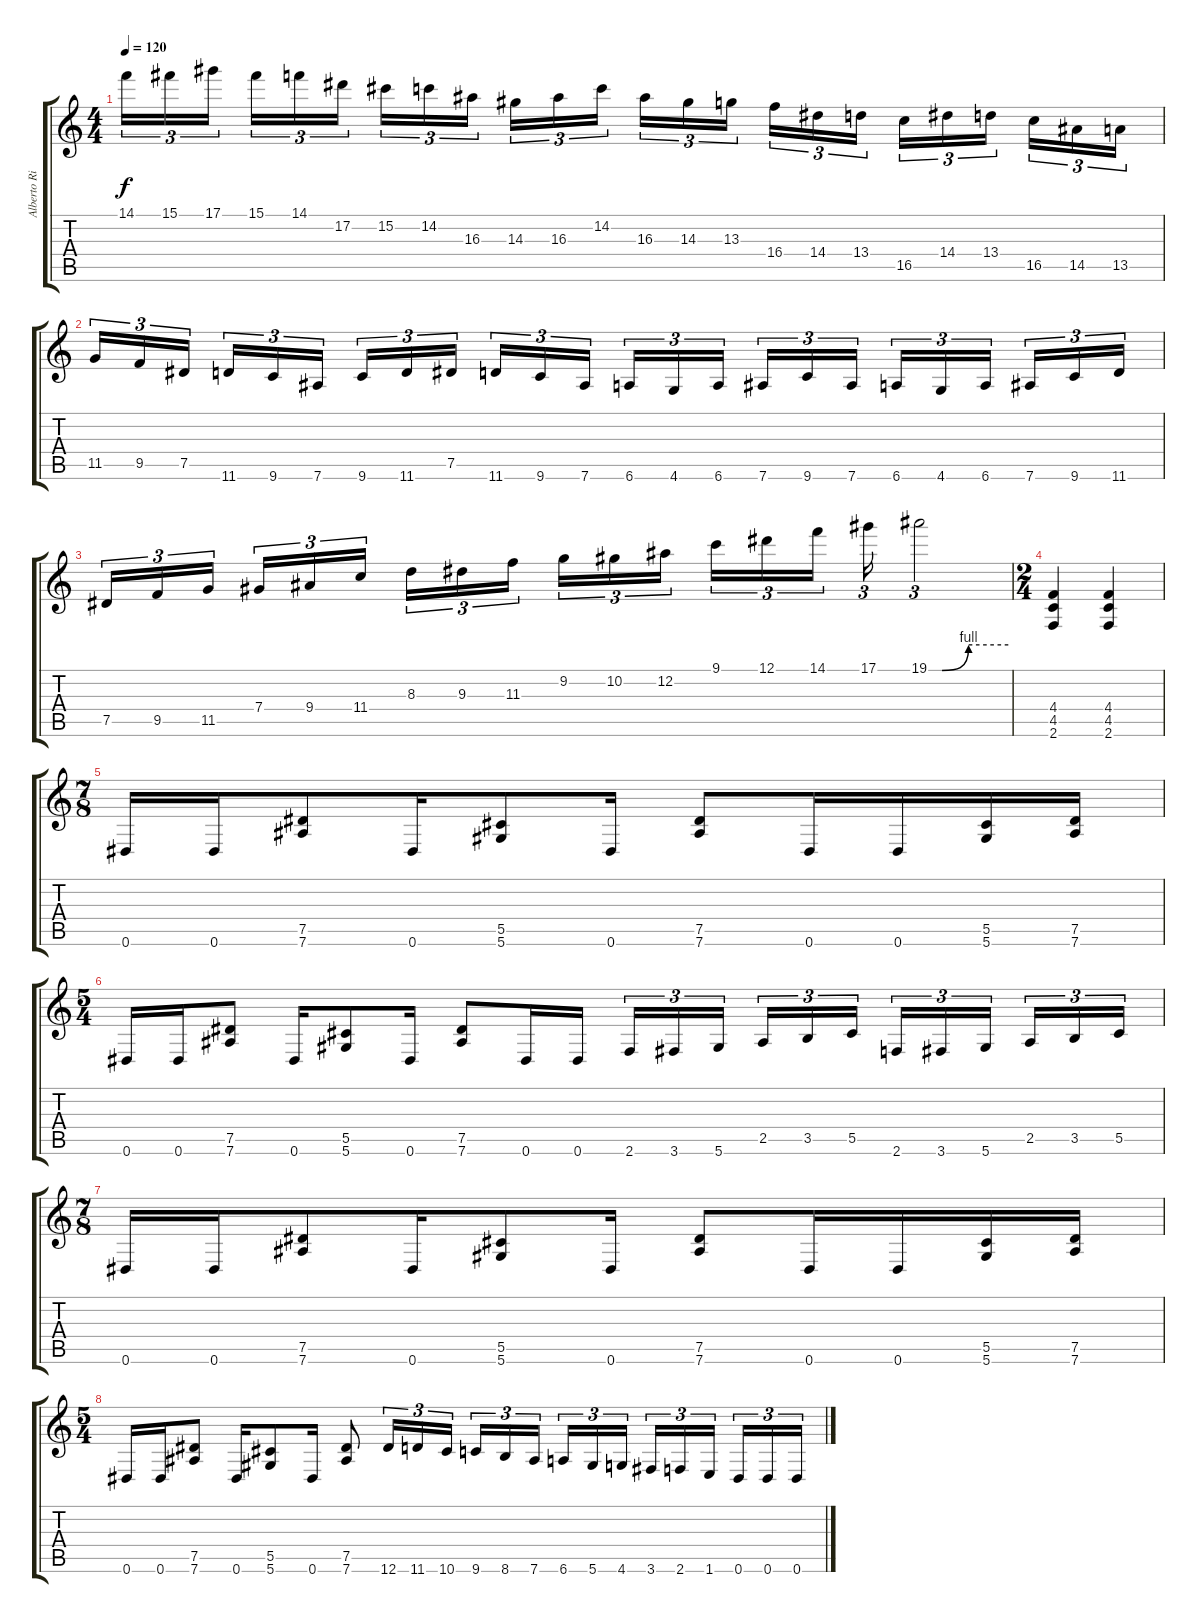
\track ("Alberto Rionda" "Alberto Ri") {instrument distortionguitar}
\staff {score tabs}
\tuning (Eb4 Bb3 Gb3 Db3 Ab2 Eb2) {hide}
\ts (4 4)
\tempo 120
\clef g2
\ks c
14.1.16{tu (3 2) dy f} 15.1.16{tu (3 2)} 17.1.16{tu (3 2)} 15.1.16{tu (3 2)} 14.1.16{tu (3 2)} 17.2.16{tu (3 2)} 15.2.16{tu (3 2)} 14.2.16{tu (3 2)} 16.3.16{tu (3 2)} 14.3.16{tu (3 2)} 16.3.16{tu (3 2)} 14.2.16{tu (3 2)} 16.3.16{tu (3 2)} 14.3.16{tu (3 2)} 13.3.16{tu (3 2)} 16.4.16{tu (3 2)} 14.4.16{tu (3 2)} 13.4.16{tu (3 2)} 16.5.16{tu (3 2)} 14.4.16{tu (3 2)} 13.4.16{tu (3 2)} 16.5.16{tu (3 2)} 14.5.16{tu (3 2)} 13.5.16{tu (3 2)} |
11.5.16{tu (3 2)} 9.5.16{tu (3 2)} 7.5.16{tu (3 2)} 11.6.16{tu (3 2)} 9.6.16{tu (3 2)} 7.6.16{tu (3 2)} 9.6.16{tu (3 2)} 11.6.16{tu (3 2)} 7.5.16{tu (3 2)} 11.6.16{tu (3 2)} 9.6.16{tu (3 2)} 7.6.16{tu (3 2)} 6.6.16{tu (3 2)} 4.6.16{tu (3 2)} 6.6.16{tu (3 2)} 7.6.16{tu (3 2)} 9.6.16{tu (3 2)} 7.6.16{tu (3 2)} 6.6.16{tu (3 2)} 4.6.16{tu (3 2)} 6.6.16{tu (3 2)} 7.6.16{tu (3 2)} 9.6.16{tu (3 2)} 11.6.16{tu (3 2)} |
7.5.16{tu (3 2)} 9.5.16{tu (3 2)} 11.5.16{tu (3 2)} 7.4.16{tu (3 2)} 9.4.16{tu (3 2)} 11.4.16{tu (3 2)} 8.3.16{tu (3 2)} 9.3.16{tu (3 2)} 11.3.16{tu (3 2)} 9.2.16{tu (3 2)} 10.2.16{tu (3 2)} 12.2.16{tu (3 2)} 9.1.16{tu (3 2)} 12.1.16{tu (3 2)} 14.1.16{tu (3 2)} 17.1.16{tu (3 2)} 19.1{be (custom 0 0 10 0 30 4 60 4)}.2{tu (3 2)} |
\ts (2 4)
(4.4 4.5 2.6).4 (4.4 4.5 2.6).4 |
\ts (7 8)
0.6.16 0.6.16 (7.5 7.6).8 0.6.16 (5.5 5.6).8 0.6.16 (7.5 7.6).8 0.6.16 0.6.16 (5.5 5.6).16 (7.5 7.6).16 |
\ts (5 4)
0.6.16 0.6.16 (7.5 7.6).8 0.6.16 (5.5 5.6).8 0.6.16 (7.5 7.6).8 0.6.16 0.6.16 2.6.16{tu (3 2)} 3.6.16{tu (3 2)} 5.6.16{tu (3 2)} 2.5.16{tu (3 2)} 3.5.16{tu (3 2)} 5.5.16{tu (3 2)} 2.6.16{tu (3 2)} 3.6.16{tu (3 2)} 5.6.16{tu (3 2)} 2.5.16{tu (3 2)} 3.5.16{tu (3 2)} 5.5.16{tu (3 2)} |
\ts (7 8)
0.6.16 0.6.16 (7.5 7.6).8 0.6.16 (5.5 5.6).8 0.6.16 (7.5 7.6).8 0.6.16 0.6.16 (5.5 5.6).16 (7.5 7.6).16 |
\ts (5 4)
0.6.16 0.6.16 (7.5 7.6).8 0.6.16 (5.5 5.6).8 0.6.16 (7.5 7.6).8 12.6.16{tu (3 2)} 11.6.16{tu (3 2)} 10.6.16{tu (3 2)} 9.6.16{tu (3 2)} 8.6.16{tu (3 2)} 7.6.16{tu (3 2)} 6.6.16{tu (3 2)} 5.6.16{tu (3 2)} 4.6.16{tu (3 2)} 3.6.16{tu (3 2)} 2.6.16{tu (3 2)} 1.6.16{tu (3 2)} 0.6.16{tu (3 2)} 0.6.16{tu (3 2)} 0.6.16{tu (3 2)}
